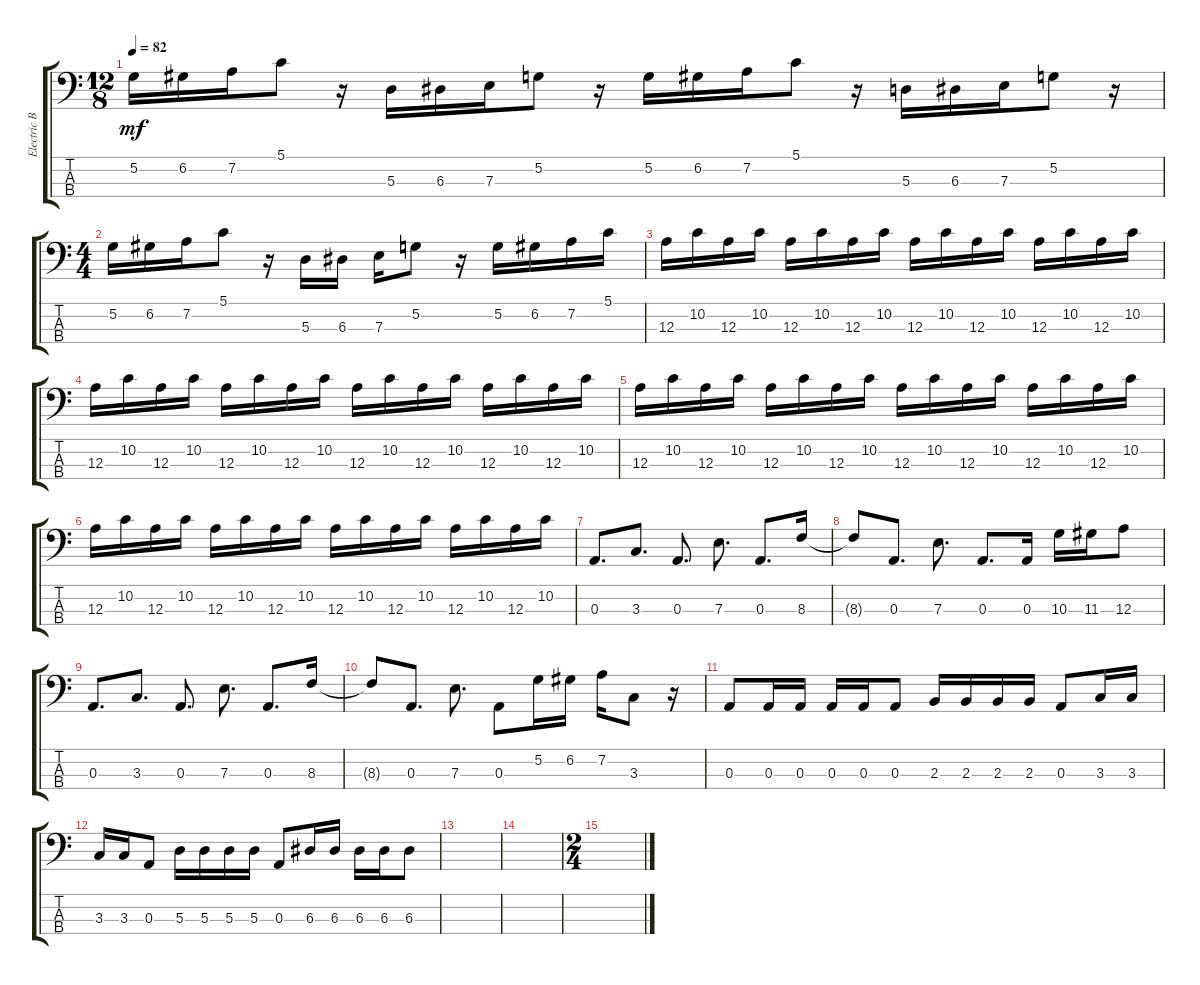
\track ("Electric Bass - Chris" "Electric B") {instrument electricbassfinger}
\staff {score tabs}
\tuning (G2 D2 A1 E1) {hide}
\ts (12 8)
\tempo 82
\clef f4
\ks c
5.2.16{dy mf} 6.2.16 7.2.16 5.1.8 r.16 5.3.16 6.3.16 7.3.16 5.2.8 r.16 5.2.16 6.2.16 7.2.16 5.1.8 r.16 5.3.16 6.3.16 7.3.16 5.2.8 r.16 |
\ts (4 4)
5.2.16 6.2.16 7.2.16 5.1.8 r.16 5.3.16 6.3.16 7.3.16 5.2.8 r.16 5.2.16 6.2.16 7.2.16 5.1.16 |
12.3.16 10.2.16 12.3.16 10.2.16 12.3.16 10.2.16 12.3.16 10.2.16 12.3.16 10.2.16 12.3.16 10.2.16 12.3.16 10.2.16 12.3.16 10.2.16 |
12.3.16 10.2.16 12.3.16 10.2.16 12.3.16 10.2.16 12.3.16 10.2.16 12.3.16 10.2.16 12.3.16 10.2.16 12.3.16 10.2.16 12.3.16 10.2.16 |
12.3.16 10.2.16 12.3.16 10.2.16 12.3.16 10.2.16 12.3.16 10.2.16 12.3.16 10.2.16 12.3.16 10.2.16 12.3.16 10.2.16 12.3.16 10.2.16 |
12.3.16 10.2.16 12.3.16 10.2.16 12.3.16 10.2.16 12.3.16 10.2.16 12.3.16 10.2.16 12.3.16 10.2.16 12.3.16 10.2.16 12.3.16 10.2.16 |
0.3.8{d} 3.3.8{d} 0.3.8{d} 7.3.8{d} 0.3.8{d} 8.3.16 |
8.3{t}.8 0.3.8{d} 7.3.8{d} 0.3.8{d} 0.3.16 10.3.16 11.3.16 12.3.8 |
0.3.8{d} 3.3.8{d} 0.3.8{d} 7.3.8{d} 0.3.8{d} 8.3.16 |
8.3{t}.8 0.3.8{d} 7.3.8{d} 0.3.8 5.2.16 6.2.16 7.2.16 3.3.8 r.16 |
0.3.8 0.3.16 0.3.16 0.3.16 0.3.16 0.3.8 2.3.16 2.3.16 2.3.16 2.3.16 0.3.8 3.3.16 3.3.16 |
3.3.16 3.3.16 0.3.8 5.3.16 5.3.16 5.3.16 5.3.16 0.3.8 6.3.16 6.3.16 6.3.16 6.3.16 6.3.8 |
|
|
\ts (2 4)
